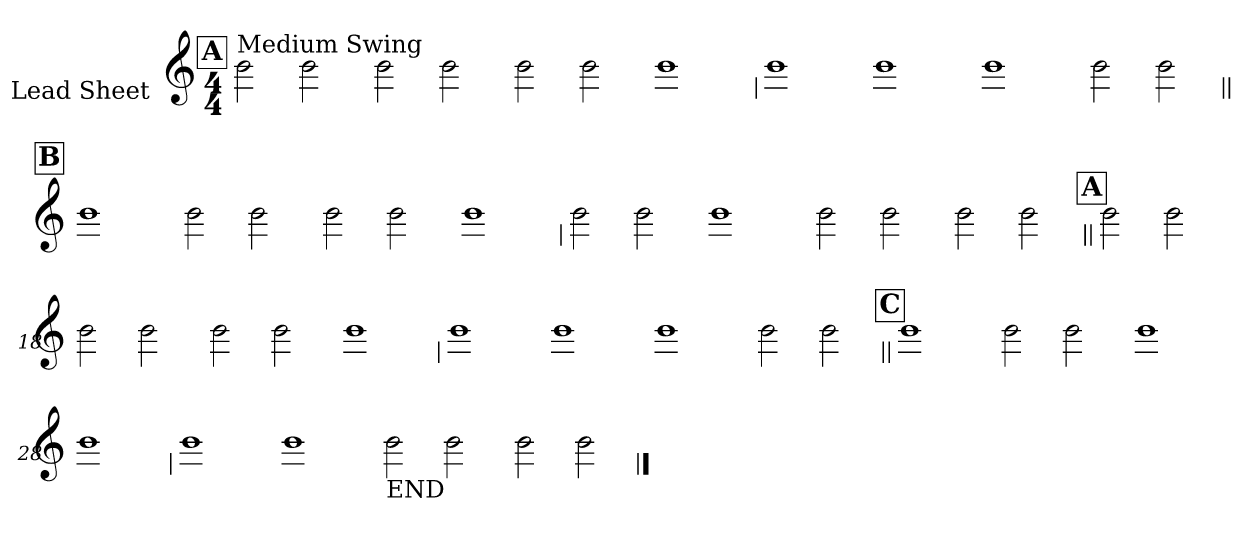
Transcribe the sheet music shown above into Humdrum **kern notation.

**kern
*part1
*staff1
*I"Lead Sheet
*stria0
*clefG2
*k[]
*C:
*M4/4
!!LO:REH:place=s1:a:t=A
=1||
!LO:TX:a:t=Medium Swing
2b
2b
=2-
2b
2b
=3-
2b
2b
=4-
1b
!!LO:LB:g=z
=5
1b
=6-
1b
=7-
1b
=8-
2b
2b
!!LO:LB:g=z
!!LO:REH:place=s1:a:t=B
=9||
1b
=10-
2b
2b
=11-
2b
2b
=12-
1b
!!LO:LB:g=z
=13
2b
2b
=14-
1b
=15-
2b
2b
=16-
2b
2b
!!LO:LB:g=z
!!LO:REH:place=s1:a:t=A
=17||
2b
2b
=18-
2b
2b
=19-
2b
2b
=20-
1b
!!LO:LB:g=z
=21
1b
=22-
1b
=23-
1b
=24-
2b
2b
!!LO:LB:g=z
!!LO:REH:place=s1:a:t=C
=25||
1b
=26-
2b
2b
=27-
1b
=28-
1b
!!LO:LB:g=z
=29
1b
=30-
1b
=31-
!LO:TX:b:t=END
2b
2b
=32-
2b
2b
==
*-
